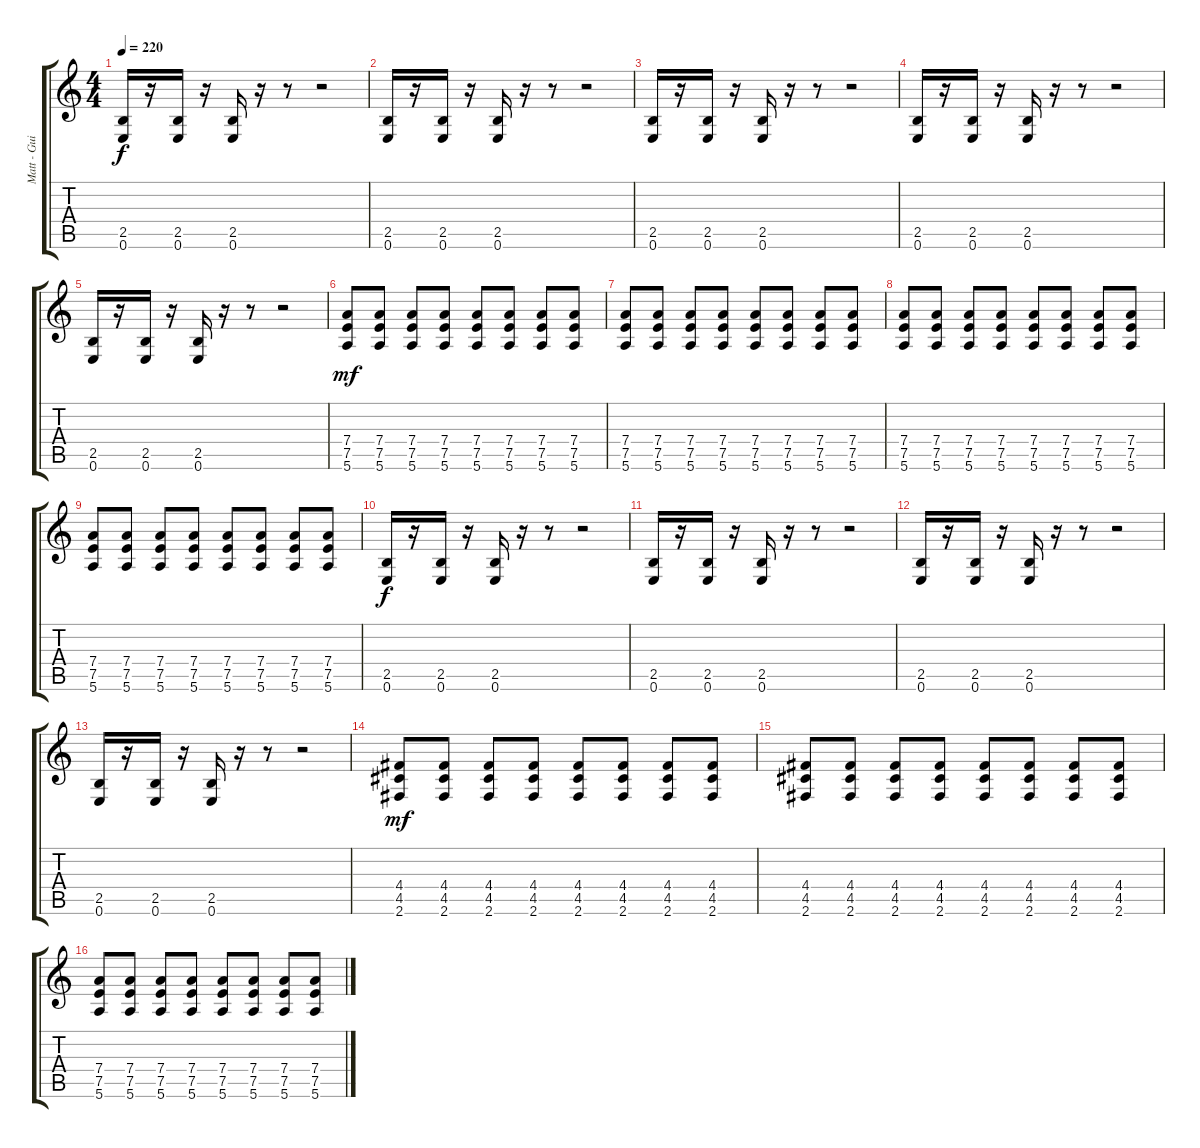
\track ("Matt - Guitar" "Matt - Gui") {instrument distortionguitar}
\staff {score tabs}
\tuning (E4 B3 G3 D3 A2 E2) {hide}
\ts (4 4)
\tempo 220
\clef g2
\ks c
(2.5 0.6).16{dy f} r.16 (2.5 0.6).16 r.16 (2.5 0.6).16 r.16 r.8 r.2 |
(2.5 0.6).16 r.16 (2.5 0.6).16 r.16 (2.5 0.6).16 r.16 r.8 r.2 |
(2.5 0.6).16 r.16 (2.5 0.6).16 r.16 (2.5 0.6).16 r.16 r.8 r.2 |
(2.5 0.6).16 r.16 (2.5 0.6).16 r.16 (2.5 0.6).16 r.16 r.8 r.2 |
(2.5 0.6).16 r.16 (2.5 0.6).16 r.16 (2.5 0.6).16 r.16 r.8 r.2 |
(7.4 7.5 5.6).8{dy mf} (7.4 7.5 5.6).8 (7.4 7.5 5.6).8 (7.4 7.5 5.6).8 (7.4 7.5 5.6).8 (7.4 7.5 5.6).8 (7.4 7.5 5.6).8 (7.4 7.5 5.6).8 |
(7.4 7.5 5.6).8 (7.4 7.5 5.6).8 (7.4 7.5 5.6).8 (7.4 7.5 5.6).8 (7.4 7.5 5.6).8 (7.4 7.5 5.6).8 (7.4 7.5 5.6).8 (7.4 7.5 5.6).8 |
(7.4 7.5 5.6).8 (7.4 7.5 5.6).8 (7.4 7.5 5.6).8 (7.4 7.5 5.6).8 (7.4 7.5 5.6).8 (7.4 7.5 5.6).8 (7.4 7.5 5.6).8 (7.4 7.5 5.6).8 |
(7.4 7.5 5.6).8 (7.4 7.5 5.6).8 (7.4 7.5 5.6).8 (7.4 7.5 5.6).8 (7.4 7.5 5.6).8 (7.4 7.5 5.6).8 (7.4 7.5 5.6).8 (7.4 7.5 5.6).8 |
(2.5 0.6).16{dy f} r.16 (2.5 0.6).16 r.16 (2.5 0.6).16 r.16 r.8 r.2 |
(2.5 0.6).16 r.16 (2.5 0.6).16 r.16 (2.5 0.6).16 r.16 r.8 r.2 |
(2.5 0.6).16 r.16 (2.5 0.6).16 r.16 (2.5 0.6).16 r.16 r.8 r.2 |
(2.5 0.6).16 r.16 (2.5 0.6).16 r.16 (2.5 0.6).16 r.16 r.8 r.2 |
(4.4 4.5 2.6).8{dy mf} (4.4 4.5 2.6).8 (4.4 4.5 2.6).8 (4.4 4.5 2.6).8 (4.4 4.5 2.6).8 (4.4 4.5 2.6).8 (4.4 4.5 2.6).8 (4.4 4.5 2.6).8 |
(4.4 4.5 2.6).8 (4.4 4.5 2.6).8 (4.4 4.5 2.6).8 (4.4 4.5 2.6).8 (4.4 4.5 2.6).8 (4.4 4.5 2.6).8 (4.4 4.5 2.6).8 (4.4 4.5 2.6).8 |
(7.4 7.5 5.6).8 (7.4 7.5 5.6).8 (7.4 7.5 5.6).8 (7.4 7.5 5.6).8 (7.4 7.5 5.6).8 (7.4 7.5 5.6).8 (7.4 7.5 5.6).8 (7.4 7.5 5.6).8
